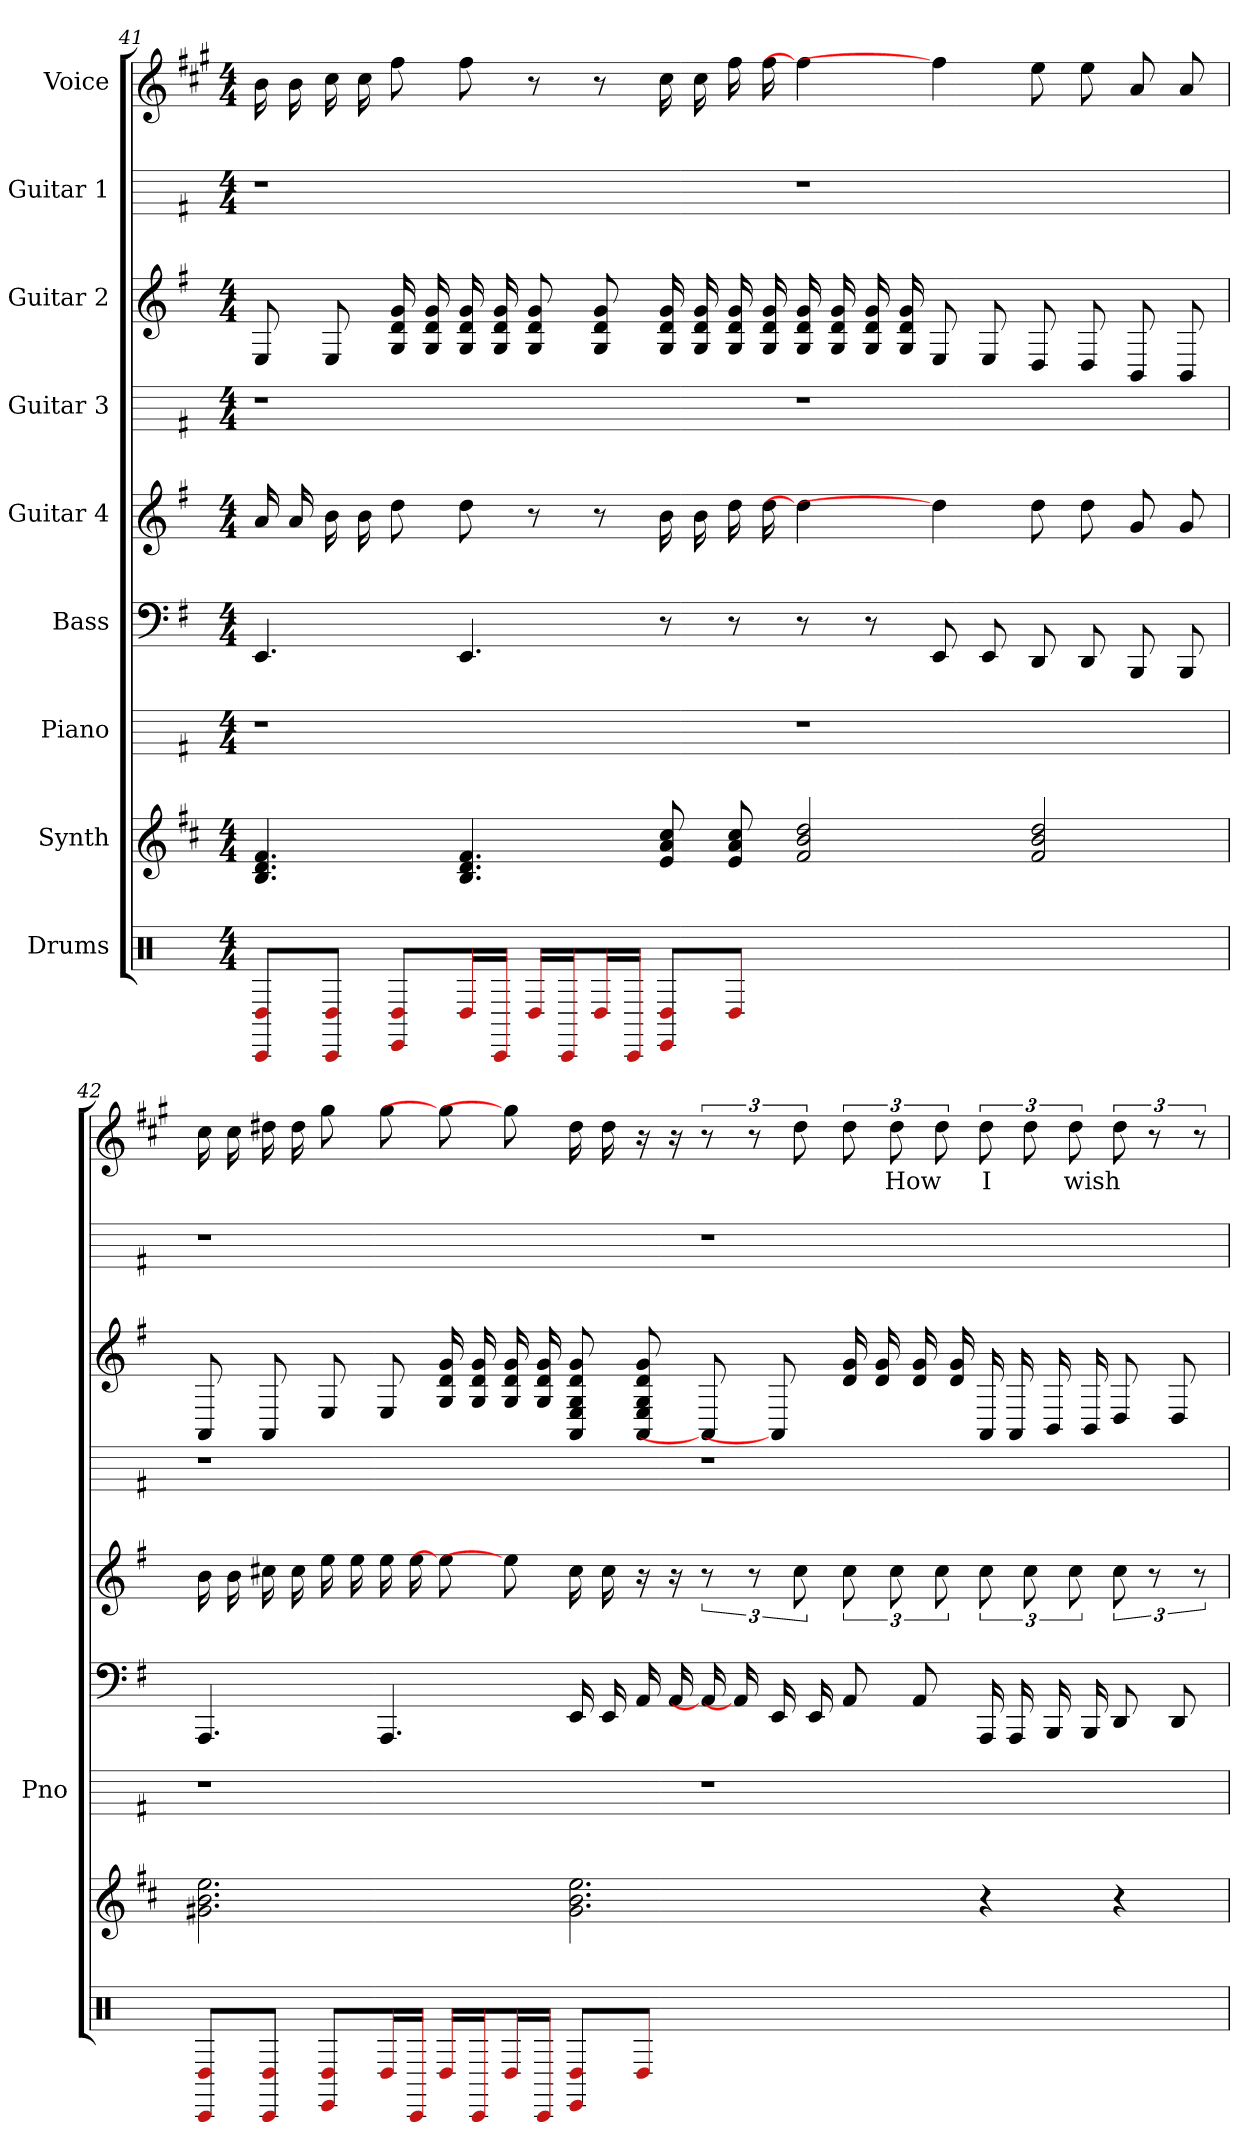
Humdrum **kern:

**kern	**kern	**kern	**kern	**kern	**kern	**kern	**kern	**kern	**text
*part9	*part8	*part7	*part6	*part5	*part4	*part3	*part2	*part1	*part1
*staff9	*staff8	*staff7	*staff6	*staff5	*staff4	*staff3	*staff2	*staff1	*staff1
*I"Drums	*I"Synth	*I"Piano	*I"Bass	*I"Guitar 4	*I"Guitar 3	*I"Guitar 2	*I"Guitar 1	*I"Voice	*
*	*	*I'Pno	*	*	*	*	*	*	*
*clefX	*	*	*	*	*	*	*	*	*
*	*ITrd4c7	*	*	*	*	*	*	*ITrd1c2	*
*k[]	*k[f#]	*k[f#]	*k[f#]	*k[f#]	*k[f#]	*k[f#]	*k[f#]	*k[f#]	*
*M4/4	*M4/4	*M4/4	*M4/4	*M4/4	*M4/4	*M4/4	*M4/4	*M4/4	*
=41	=41	=41	=41	=41	=41	=41	=41	=41	=41
8D#/ 8CC/L	4.B 4.G 4.E	1r	4.EE	16a	1r	8E	1r	16a	.
.	.	.	.	16a	.	.	.	16a	.
8D#/ 8CC/J	.	.	.	16b	.	8E	.	16b	.
.	.	.	.	16b	.	.	.	16b	.
8D#/ 8EE/L	.	.	.	8dd	.	16g 16d 16G	.	8ee	.
.	.	.	.	.	.	16g 16d 16G	.	.	.
16D#/L	4.B 4.G 4.E	.	4.EE	8dd	.	16g 16d 16G	.	8ee	.
16CC/JJ	.	.	.	.	.	16g 16d 16G	.	.	.
16D#/LL	.	.	.	8r	.	8g 8d 8G	.	8r	.
16CC/J	.	.	.	.	.	.	.	.	.
16D#/L	.	.	.	8r	.	8g 8d 8G	.	8r	.
16CC/JJ	.	.	.	.	.	.	.	.	.
8D#/ 8EE/L	8f# 8d 8A	.	8r	16b	.	16g 16d 16G	.	16b	.
.	.	.	.	16b	.	16g 16d 16G	.	16b	.
8D#/J	8f# 8d 8A	.	8r	16dd	.	16g 16d 16G	.	16ee	.
.	.	.	.	16dd	.	16g 16d 16G	.	16ee	.
1ryy	2g 2e 2B	1r	8r	4dd]	1r	16g 16d 16G	1r	4ee]	.
.	.	.	.	.	.	16g 16d 16G	.	.	.
.	.	.	8r	.	.	16g 16d 16G	.	.	.
.	.	.	.	.	.	16g 16d 16G	.	.	.
.	.	.	8EE	4dd]	.	8E	.	4ee]	.
.	.	.	8EE	.	.	8E	.	.	.
.	2g 2e 2B	.	8DD	8dd	.	8D	.	8dd	.
.	.	.	8DD	8dd	.	8D	.	8dd	.
.	.	.	8BBB	8g	.	8BB	.	8g	.
.	.	.	8BBB	8g	.	8BB	.	8g	.
=42	=42	=42	=42	=42	=42	=42	=42	=42	=42
8D#/ 8CC/L	2.a 2.e 2.c#	1r	4.AAA	16b	1r	8AA	1r	16b	.
.	.	.	.	16b	.	.	.	16b	.
8D#/ 8CC/J	.	.	.	16cc#	.	8AA	.	16cc#	.
.	.	.	.	16cc#	.	.	.	16cc#	.
8D#/ 8EE/L	.	.	.	16ee	.	8E	.	8ff#	.
.	.	.	.	16ee	.	.	.	.	.
16D#/L	.	.	4.AAA	16ee	.	8E	.	8ff#	.
16CC/JJ	.	.	.	16ee	.	.	.	.	.
16D#/LL	.	.	.	8ee]	.	16g 16d 16G	.	8ff#]	.
16CC/J	.	.	.	.	.	16g 16d 16G	.	.	.
16D#/L	.	.	.	8ee]	.	16g 16d 16G	.	8ff#]	.
16CC/JJ	.	.	.	.	.	16g 16d 16G	.	.	.
8D#/ 8EE/L	2.a 2.e 2.c#	.	16EE	16cc#	.	8g 8d 8G 8E 8AA	.	16cc#	.
.	.	.	16EE	16cc#	.	.	.	16cc#	.
8D#/J	.	.	16AA	16r	.	8g 8d 8G 8E 8AA	.	16r	.
.	.	.	16AA	16r	.	.	.	16r	.
1ryy	.	1r	16AA]	12r	1r	8AA]	1r	12r	.
.	.	.	16AA]	.	.	.	.	.	.
.	.	.	.	12r	.	.	.	12r	.
.	.	.	16EE	.	.	8AA]	.	.	.
.	.	.	.	12cc#	.	.	.	12cc#	.
.	.	.	16EE	.	.	.	.	.	.
.	.	.	8AA	12cc#	.	16g 16d	.	12cc#	.
.	.	.	.	.	.	16g 16d	.	.	.
.	.	.	.	12cc#	.	.	.	12cc#	How
.	.	.	8AA	.	.	16g 16d	.	.	.
.	.	.	.	12cc#	.	.	.	12cc#	.
.	.	.	.	.	.	16g 16d	.	.	.
.	4r	.	16AAA	12cc#	.	16AA	.	12cc#	I
.	.	.	16AAA	.	.	16AA	.	.	.
.	.	.	.	12cc#	.	.	.	12cc#	.
.	.	.	16BBB	.	.	16BB	.	.	.
.	.	.	.	12cc#	.	.	.	12cc#	wish
.	.	.	16BBB	.	.	16BB	.	.	.
.	4r	.	8DD	12cc#	.	8D	.	12cc#	.
.	.	.	.	12r	.	.	.	12r	.
.	.	.	8DD	.	.	8D	.	.	.
.	.	.	.	12r	.	.	.	12r	.
=	=	=	=	=	=	=	=	=	=
*-	*-	*-	*-	*-	*-	*-	*-	*-	*-
